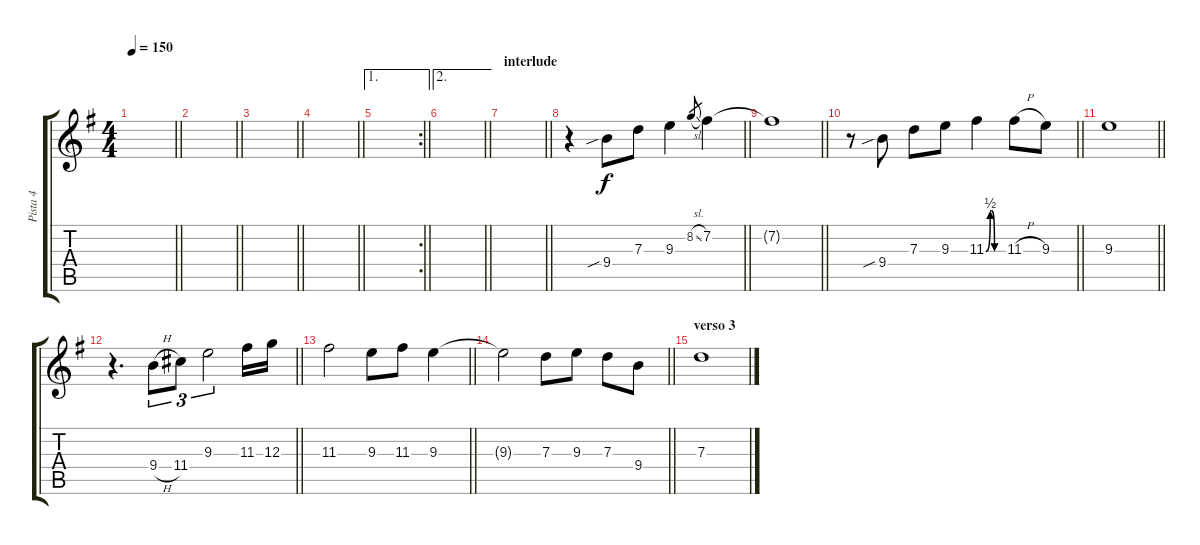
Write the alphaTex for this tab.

\track ("Pista 4" "Pista 4") {instrument electricguitarjazz}
\staff {score tabs}
\tuning (E4 B3 G3 D3 A2 E2) {hide}
\ts (4 4)
\tempo 150
\clef g2
\barLineRight lightlight
\ks eminor
|
\barLineRight lightlight
|
\barLineRight lightlight
|
\barLineRight lightlight
|
\ae 1
\rc 2
\barLineRight lightlight
|
\ae 2
\barLineRight lightlight
|
\section ("" "interlude")
\barLineRight lightlight
|
\barLineRight lightlight
r.4 9.4{sib}.8 7.3.8 9.3.4 8.2{sl}.8{gr} 7.2.4 |
\barLineRight lightlight
7.2{t}.1 |
\barLineRight lightlight
r.8 9.4{sib}.8 7.3.8 9.3.8 11.3{be (custom 0 0 15 2 20 2 30 0 60 0)}.4 11.3{h}.8 9.3.8 |
\barLineRight lightlight
9.3.1 |
\barLineRight lightlight
r.4{d} 9.4{h}.8{tu (3 2)} 11.4.8{tu (3 2)} 9.3.2{tu (3 2)} 11.3.16 12.3.16 |
\barLineRight lightlight
11.3.2 9.3.8 11.3.8 9.3.4 |
\barLineRight lightlight
9.3{t}.2 7.3.8 9.3.8 7.3.8 9.4.8 |
\section ("" "verso 3")
7.3.1
